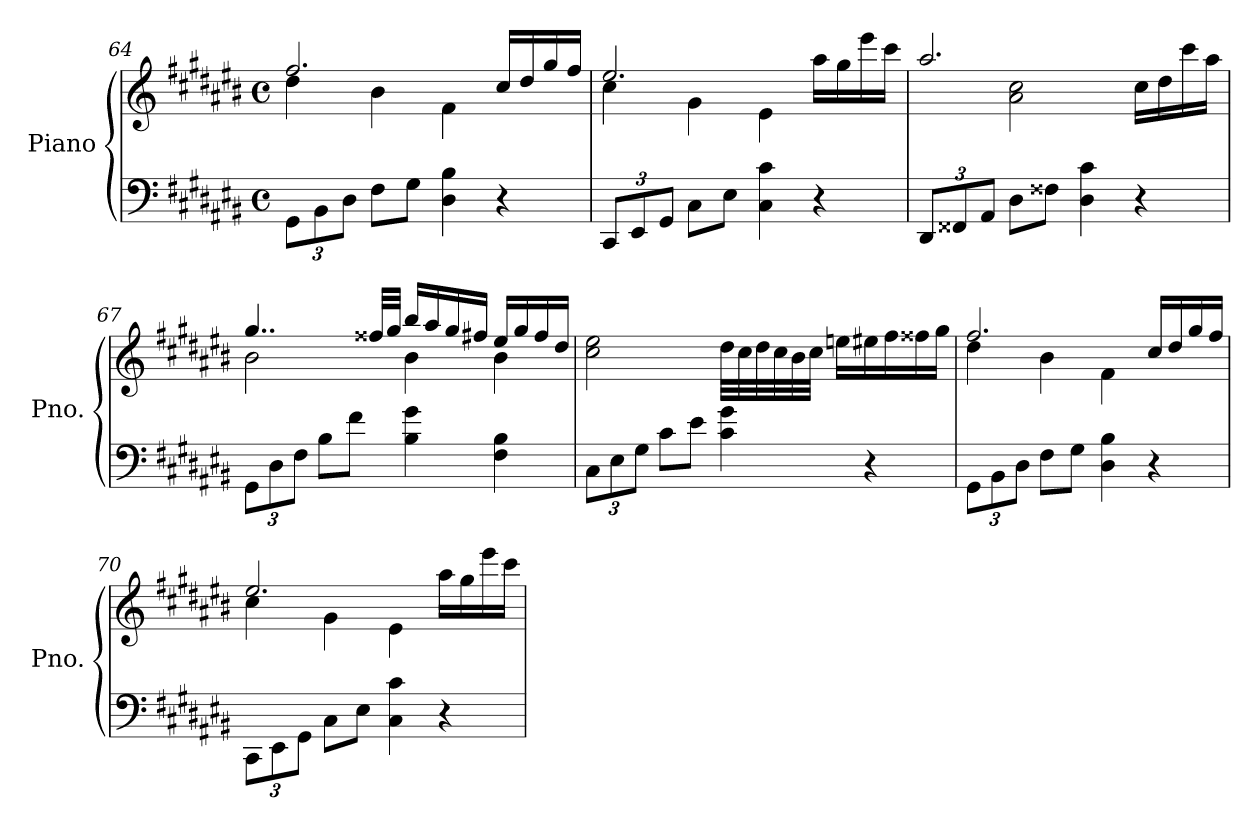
**kern	**kern
*part1	*part1
*staff2	*staff1
*I"Piano	*
*I'Pno.	*
*clefF4	*clefG2
*k[f#c#g#d#a#e#b#]	*k[f#c#g#d#a#e#b#]
*M4/4	*M4/4
*met(c)	*met(c)
*Xbrackettup	*
=64	=64
*	*^
12GG#\L	2.ff#/	4dd#\
12BB#\	.	.
12D#\J	.	.
8F#\L	.	4b#\
8G#\J	.	.
4D#\ 4B#\	.	4f#\
4r	16cc#/LL	4ryy
.	16dd#/	.
.	16gg#/	.
.	16ff#/JJ	.
!!LO:LB:g=z	!!
=65	=65	=65
12CC#/L	2.ee#/	4cc#\
12EE#/	.	.
12GG#/J	.	.
8C#\L	.	4g#\
8E#\J	.	.
4C#\ 4c#\	.	4e#\
4r	16aa#\LL	4ryy
.	16gg#\	.
.	16eee#\	.
.	16ccc#\JJ	.
=66	=66	=66
12DD#/L	2.aa#/	4ryy
12FF##X/	.	.
12AA#/J	.	.
8D#\L	.	2a#\ 2cc#\
8F##X\J	.	.
4D#\ 4c#\	.	.
4r	16cc#\LL	4ryy
.	16dd#\	.
.	16ccc#\	.
.	16aa#\JJ	.
=67	=67	=67
12GG#\L	4..gg#/	2b#\
12D#\	.	.
12F#\J	.	.
8B#\L	.	.
8f#\J	.	.
.	32ff##X/LLL	.
.	32gg#/JJJ	.
4B#\ 4g#\	16bb#/LL	4b#\
.	16aa#/	.
.	16gg#/	.
.	16ff#X/JJ	.
4F#\ 4B#\	16ee#/LL	4b#\
.	16gg#/	.
.	16ff#/	.
.	16dd#/JJ	.
*	*v	*v
!!LO:LB:g=z
=68	=68
12C#\L	2cc#\ 2ee#\
12E#\	.
12G#\J	.
8c#\L	.
8e#\J	.
4c#\ 4g#\	32dd#\LLL
.	32cc#\
.	32dd#\
.	32cc#\
.	32b#\
.	32cc#\JJJ
.	16een\LL
4r	16ee#X\
.	16ff#\
.	16ff##X\
.	16gg#\JJ
=69	=69
*	*^
12GG#\L	2.ff#/	4dd#\
12BB#\	.	.
12D#\J	.	.
8F#\L	.	4b#\
8G#\J	.	.
4D#\ 4B#\	.	4f#\
4r	16cc#/LL	4ryy
.	16dd#/	.
.	16gg#/	.
.	16ff#/JJ	.
=70	=70	=70
12CC#\L	4cc#\	2.ee#/
12EE#\	.	.
12GG#\J	.	.
8C#\L	4g#\	.
8E#\J	.	.
4C#\ 4c#\	4e#\	.
4r	16aa#\LL	4ryy
.	16gg#\	.
.	16eee#\	.
.	16ccc#\JJ	.
*	*v	*v
=	=
*-	*-
